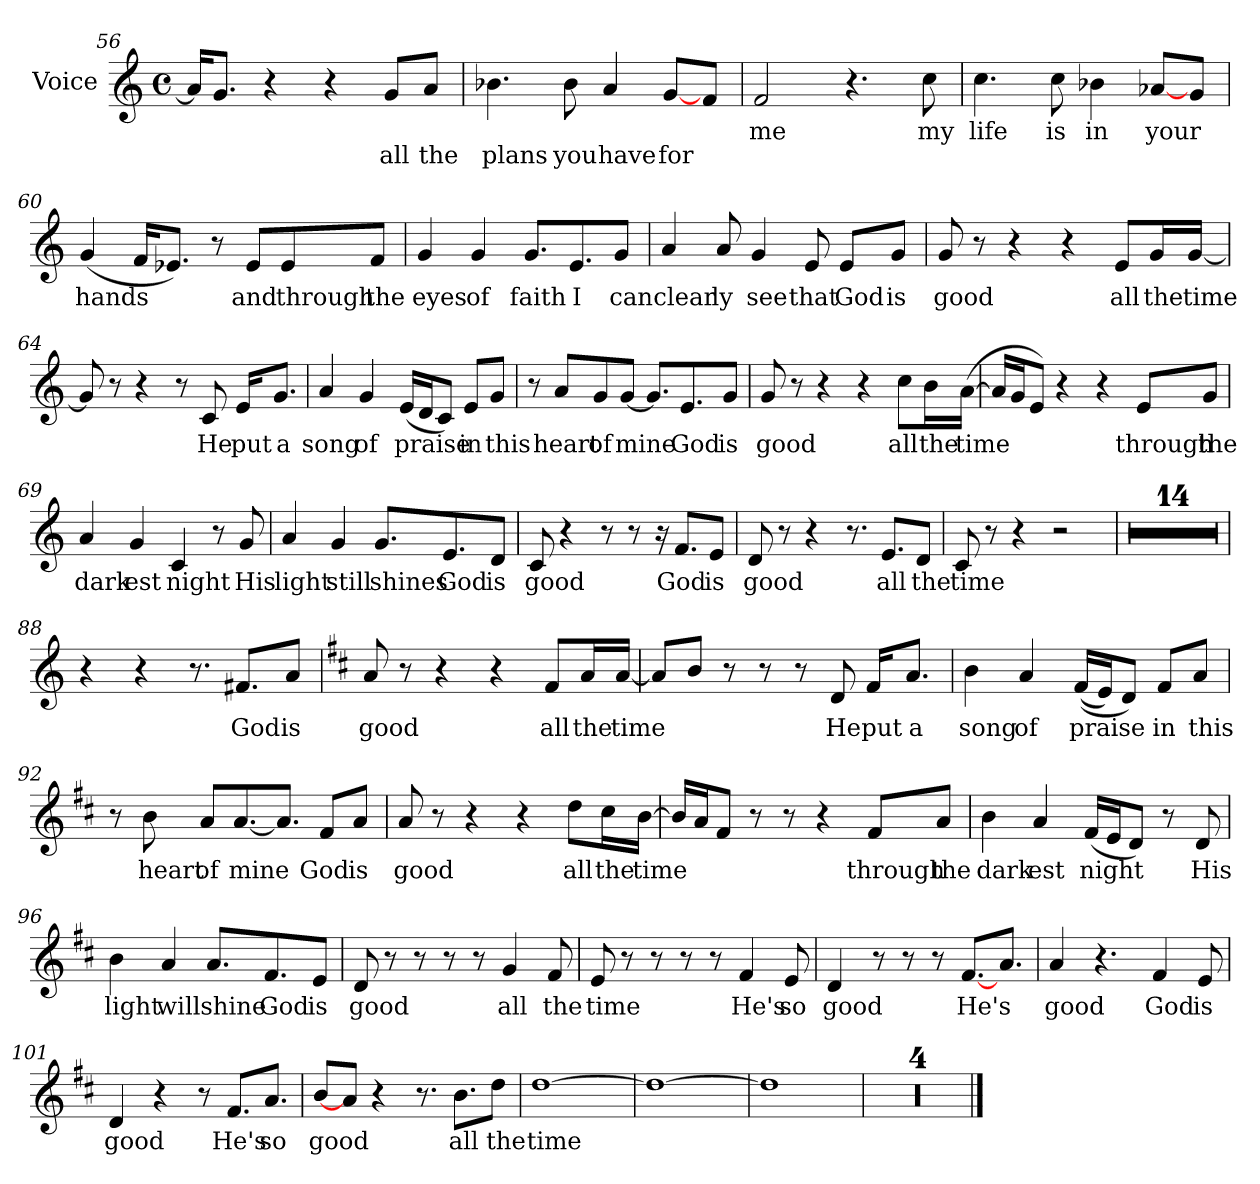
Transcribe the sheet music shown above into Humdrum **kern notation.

**kern	**text	**text
*part1	*part1	*part1
*staff1	*staff1	*staff1
*I"Voice	*	*
*I'V	*	*
*clefG2	*	*
*k[]	*	*
*C:	*	*
*M4/4	*	*
*met(c)	*	*
=56	=56	=56
16a/KL]	.	.
8.g/J	.	.
4r	.	.
4r	.	.
!	!	!LO:LY:b
8g/L	.	all
!	!	!LO:LY:b
8a/J	.	the
=57	=57	=57
!	!	!LO:LY:b
4.b-X\	.	plans
!	!	!LO:LY:b
8b-\	.	you
!	!	!LO:LY:b
4a/	.	have
!	!	!LO:LY:b
[8g/L	.	for
8f/J	.	.
!!LO:LB:g=z
=58	=58	=58
!	!LO:LY:b	!
2f/	me	.
4.r	.	.
!	!LO:LY:b	!
8cc\	my	.
=59	=59	=59
!	!LO:LY:b	!
4.cc\	life	.
!	!LO:LY:b	!
8cc\	is	.
!	!LO:LY:b	!
4b-X\	in	.
!	!LO:LY:b	!
[8a-X/L	your	.
8g/J	.	.
=60	=60	=60
!	!LO:LY:b	!
(<4g/	hands	.
16f/KL	.	.
8.e-X/J)	.	.
8r	.	.
!	!LO:LY:b	!
8e-/L	and	.
!	!LO:LY:b	!
8e-/	through	.
!	!LO:LY:b	!
8f/J	the	.
=61	=61	=61
!	!LO:LY:b	!
4g/	eyes	.
!	!LO:LY:b	!
4g/	of	.
!	!LO:LY:b	!
8.g/L	faith	.
!	!LO:LY:b	!
8.e/	I	.
!	!LO:LY:b	!
8g/J	can	.
!!LO:LB:g=z
=62	=62	=62
!	!LO:LY:b	!
4a/	clear	.
!	!LO:LY:b	!
8a/	ly	.
!	!LO:LY:b	!
4g/	see	.
!	!LO:LY:b	!
8e/	that	.
!	!LO:LY:b	!
8e/L	God	.
!	!LO:LY:b	!
8g/J	is	.
=63	=63	=63
!	!LO:LY:b	!
8g/	good	.
8r	.	.
4r	.	.
4r	.	.
!	!LO:LY:b	!
8e/L	all	.
!	!LO:LY:b	!
16g/L	the	.
!	!LO:LY:b	!
[16g/JJ	time	.
=64	=64	=64
8g/]	.	.
8r	.	.
4r	.	.
8r	.	.
!	!LO:LY:b	!
8c/	He	.
!	!LO:LY:b	!
16e/KL	put	.
!	!LO:LY:b	!
8.g/J	a	.
=65	=65	=65
!	!LO:LY:b	!
4a/	song	.
!	!LO:LY:b	!
4g/	of	.
!	!LO:LY:b	!
(<16e/LL	praise	.
16d/J	.	.
8c/J)	.	.
!	!LO:LY:b	!
8e/L	in	.
!	!LO:LY:b	!
8g/J	this	.
!!LO:LB:g=z
=66	=66	=66
8r	.	.
!	!LO:LY:b	!
8a/L	heart	.
!	!LO:LY:b	!
8g/	of	.
!	!LO:LY:b	!
[8g/J	mine	.
8.g/L]	.	.
!	!LO:LY:b	!
8.e/	God	.
!	!LO:LY:b	!
8g/J	is	.
=67	=67	=67
!	!LO:LY:b	!
8g/	good	.
8r	.	.
4r	.	.
4r	.	.
!	!LO:LY:b	!
8cc\L	all	.
!	!LO:LY:b	!
16b\L	the	.
!	!LO:LY:b	!
(>[16a\JJ	time	.
=68	=68	=68
16a/LL]	.	.
16g/J	.	.
8e/J)	.	.
4r	.	.
4r	.	.
!	!LO:LY:b	!
8e/L	through	.
!	!LO:LY:b	!
8g/J	the	.
=69	=69	=69
!	!LO:LY:b	!
4a/	dark	.
!	!LO:LY:b	!
4g/	est	.
!	!LO:LY:b	!
4c/	night	.
8r	.	.
!	!LO:LY:b	!
8g/	His	.
!!LO:PB:g=z
=70	=70	=70
!	!LO:LY:b	!
4a/	light	.
!	!LO:LY:b	!
4g/	still	.
!	!LO:LY:b	!
8.g/L	shines	.
!	!LO:LY:b	!
8.e/	God	.
!	!LO:LY:b	!
8d/J	is	.
=71	=71	=71
!	!LO:LY:b	!
8c/	good	.
4r	.	.
8r	.	.
8r	.	.
16r	.	.
!	!LO:LY:b	!
8.f/L	God	.
!	!LO:LY:b	!
8e/J	is	.
=72	=72	=72
!	!LO:LY:b	!
8d/	good	.
8r	.	.
4r	.	.
8.r	.	.
!	!LO:LY:b	!
8.e/L	all	.
!	!LO:LY:b	!
8d/J	the	.
=73	=73	=73
!	!LO:LY:b	!
8c/	time	.
8r	.	.
4r	.	.
2r	.	.
=74	=74	=74
1r	.	.
!!LO:LB:g=z
=75	=75	=75
1r	.	.
=76	=76	=76
1r	.	.
=77	=77	=77
1r	.	.
=78	=78	=78
1r	.	.
=79	=79	=79
1r	.	.
=80	=80	=80
1r	.	.
=81	=81	=81
1r	.	.
=82	=82	=82
1r	.	.
=83	=83	=83
1r	.	.
!!LO:LB:g=z
=84	=84	=84
1r	.	.
=85	=85	=85
1r	.	.
=86	=86	=86
1r	.	.
=87	=87	=87
1r	.	.
=88	=88	=88
4r	.	.
4r	.	.
8.r	.	.
!	!LO:LY:b	!
8.f#X/L	God	.
!	!LO:LY:b	!
8a/J	is	.
=89	=89	=89
*k[f#c#]	*	*
*D:	*	*
!	!LO:LY:b	!
8a/	good	.
8r	.	.
4r	.	.
4r	.	.
!	!LO:LY:b	!
8f#/L	all	.
!	!LO:LY:b	!
16a/L	the	.
!	!LO:LY:b	!
[16a/JJ	time	.
!!LO:LB:g=z
=90	=90	=90
8a/L]	.	.
8b/J	.	.
8r	.	.
8r	.	.
8r	.	.
!	!LO:LY:b	!
8d/	He	.
!	!LO:LY:b	!
16f#/KL	put	.
!	!LO:LY:b	!
8.a/J	a	.
=91	=91	=91
!	!LO:LY:b	!
4b\	song	.
!	!LO:LY:b	!
4a/	of	.
!	!LO:LY:b	!
(<(<16f#/LL	praise	.
16e/J)	.	.
8d/J)	.	.
!	!LO:LY:b	!
8f#/L	in	.
!	!LO:LY:b	!
8a/J	this	.
=92	=92	=92
8r	.	.
!	!LO:LY:b	!
8b\	heart	.
!	!LO:LY:b	!
8a/L	of	.
!	!LO:LY:b	!
[8.a/	mine	.
8.a/J]	.	.
!	!LO:LY:b	!
8f#/L	God	.
!	!LO:LY:b	!
8a/J	is	.
!!LO:LB:g=z
=93	=93	=93
!	!LO:LY:b	!
8a/	good	.
8r	.	.
4r	.	.
4r	.	.
!	!LO:LY:b	!
8dd\L	all	.
!	!LO:LY:b	!
16cc#\L	the	.
!	!LO:LY:b	!
[16b\JJ	time	.
=94	=94	=94
16b/LL]	.	.
16a/J	.	.
8f#/J	.	.
8r	.	.
8r	.	.
4r	.	.
!	!LO:LY:b	!
8f#/L	through	.
!	!LO:LY:b	!
8a/J	the	.
=95	=95	=95
!	!LO:LY:b	!
4b\	dark	.
!	!LO:LY:b	!
4a/	est	.
!	!LO:LY:b	!
(<16f#/LL	night	.
16e/J	.	.
8d/J)	.	.
8r	.	.
!	!LO:LY:b	!
8d/	His	.
=96	=96	=96
!	!LO:LY:b	!
4b\	light	.
!	!LO:LY:b	!
4a/	will	.
!	!LO:LY:b	!
8.a/L	shine	.
!	!LO:LY:b	!
8.f#/	God	.
!	!LO:LY:b	!
8e/J	is	.
!!LO:LB:g=z
=97	=97	=97
!	!LO:LY:b	!
8d/	good	.
8r	.	.
8r	.	.
8r	.	.
8r	.	.
!	!LO:LY:b	!
4g/	all	.
!	!LO:LY:b	!
8f#/	the	.
=98	=98	=98
!	!LO:LY:b	!
8e/	time	.
8r	.	.
8r	.	.
8r	.	.
8r	.	.
!	!LO:LY:b	!
4f#/	He's	.
!	!LO:LY:b	!
8e/	so	.
=99	=99	=99
!	!LO:LY:b	!
4d/	good	.
8r	.	.
8r	.	.
8r	.	.
!	!LO:LY:b	!
[8.f#/L	He's	.
8.a/J	.	.
=100	=100	=100
!	!LO:LY:b	!
4a/	good	.
4.r	.	.
!	!LO:LY:b	!
4f#/	God	.
!	!LO:LY:b	!
8e/	is	.
!!LO:LB:g=z
=101	=101	=101
!	!LO:LY:b	!
4d/	good	.
4r	.	.
8r	.	.
!	!LO:LY:b	!
8.f#/L	He's	.
!	!LO:LY:b	!
8.a/J	so	.
=102	=102	=102
!	!LO:LY:b	!
[8b/L	good	.
8a/J	.	.
4r	.	.
8.r	.	.
!	!LO:LY:b	!
8.b\L	all	.
!	!LO:LY:b	!
8dd\J	the	.
=103	=103	=103
!	!LO:LY:b	!
[1dd	time	.
=104	=104	=104
1dd_	.	.
=105	=105	=105
1dd]	.	.
=106	=106	=106
1r	.	.
=107	=107	=107
1r	.	.
!!LO:LB:g=z
=108	=108	=108
1r	.	.
=109	=109	=109
1r	.	.
==	==	==
*-	*-	*-
